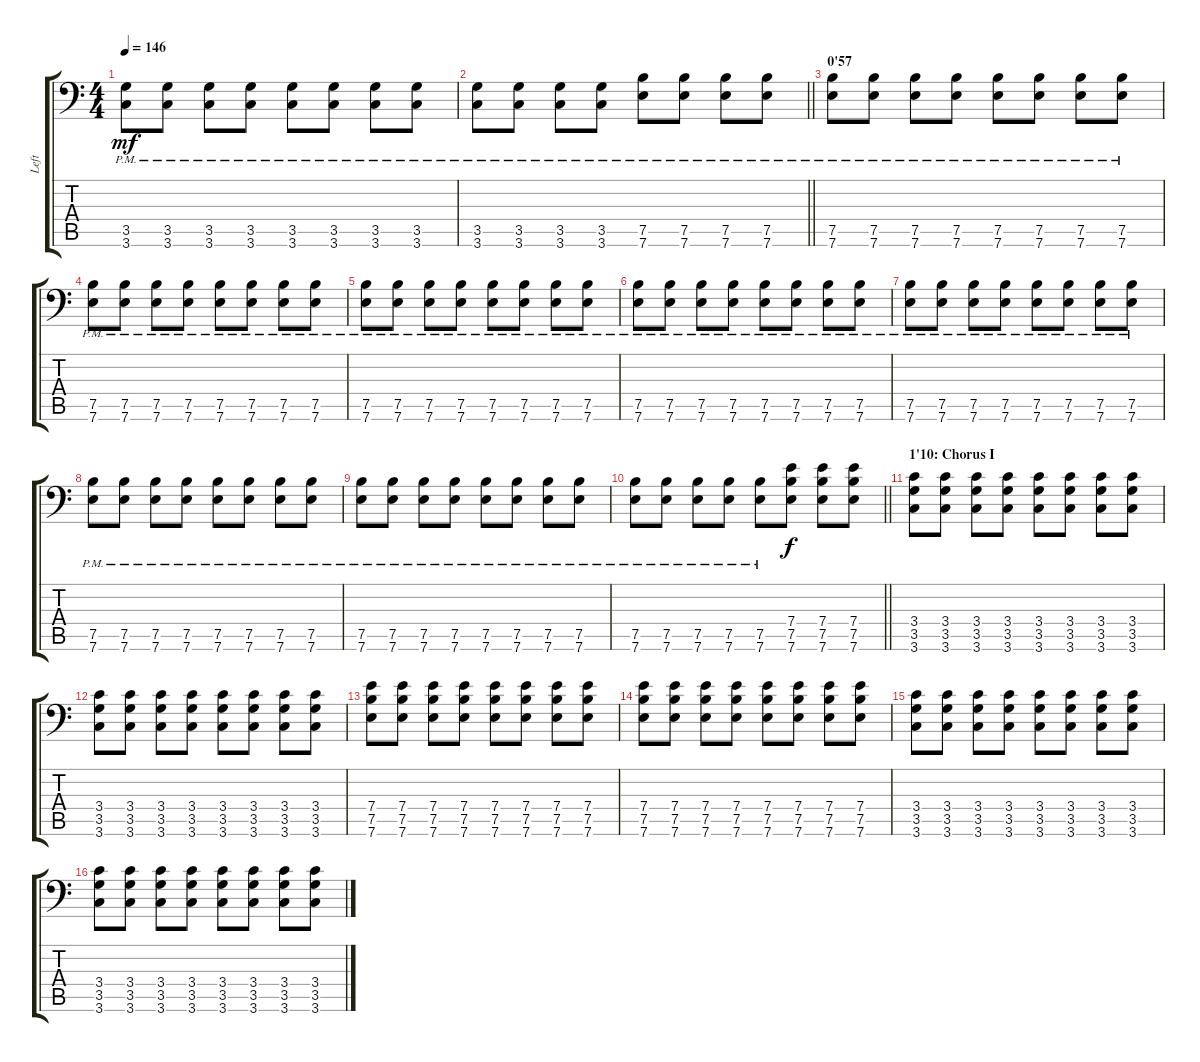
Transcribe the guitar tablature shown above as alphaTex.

\track ("Left" "Left") {instrument distortionguitar}
\staff {score tabs}
\tuning (B3 Gb3 D3 A2 E2 A1) {hide}
\ts (4 4)
\tempo 146
\clef f4
\ks c
(3.5{pm} 3.6{pm}).8{dy mf} (3.5{pm} 3.6{pm}).8 (3.5{pm} 3.6{pm}).8 (3.5{pm} 3.6{pm}).8 (3.5{pm} 3.6{pm}).8 (3.5{pm} 3.6{pm}).8 (3.5{pm} 3.6{pm}).8 (3.5{pm} 3.6{pm}).8 |
\barLineRight lightlight
(3.5{pm} 3.6{pm}).8 (3.5{pm} 3.6{pm}).8 (3.5{pm} 3.6{pm}).8 (3.5{pm} 3.6{pm}).8 (7.5{pm} 7.6{pm}).8 (7.5{pm} 7.6{pm}).8 (7.5{pm} 7.6{pm}).8 (7.5{pm} 7.6{pm}).8 |
\section ("" "0'57")
(7.5{pm} 7.6{pm}).8 (7.5{pm} 7.6{pm}).8 (7.5{pm} 7.6{pm}).8 (7.5{pm} 7.6{pm}).8 (7.5{pm} 7.6{pm}).8 (7.5{pm} 7.6{pm}).8 (7.5{pm} 7.6{pm}).8 (7.5{pm} 7.6{pm}).8 |
(7.5{pm} 7.6{pm}).8 (7.5{pm} 7.6{pm}).8 (7.5{pm} 7.6{pm}).8 (7.5{pm} 7.6{pm}).8 (7.5{pm} 7.6{pm}).8 (7.5{pm} 7.6{pm}).8 (7.5{pm} 7.6{pm}).8 (7.5{pm} 7.6{pm}).8 |
(7.5{pm} 7.6{pm}).8 (7.5{pm} 7.6{pm}).8 (7.5{pm} 7.6{pm}).8 (7.5{pm} 7.6{pm}).8 (7.5{pm} 7.6{pm}).8 (7.5{pm} 7.6{pm}).8 (7.5{pm} 7.6{pm}).8 (7.5{pm} 7.6{pm}).8 |
(7.5{pm} 7.6{pm}).8 (7.5{pm} 7.6{pm}).8 (7.5{pm} 7.6{pm}).8 (7.5{pm} 7.6{pm}).8 (7.5{pm} 7.6{pm}).8 (7.5{pm} 7.6{pm}).8 (7.5{pm} 7.6{pm}).8 (7.5{pm} 7.6{pm}).8 |
(7.5{pm} 7.6{pm}).8 (7.5{pm} 7.6{pm}).8 (7.5{pm} 7.6{pm}).8 (7.5{pm} 7.6{pm}).8 (7.5{pm} 7.6{pm}).8 (7.5{pm} 7.6{pm}).8 (7.5{pm} 7.6{pm}).8 (7.5{pm} 7.6{pm}).8 |
(7.5{pm} 7.6{pm}).8 (7.5{pm} 7.6{pm}).8 (7.5{pm} 7.6{pm}).8 (7.5{pm} 7.6{pm}).8 (7.5{pm} 7.6{pm}).8 (7.5{pm} 7.6{pm}).8 (7.5{pm} 7.6{pm}).8 (7.5{pm} 7.6{pm}).8 |
(7.5{pm} 7.6{pm}).8 (7.5{pm} 7.6{pm}).8 (7.5{pm} 7.6{pm}).8 (7.5{pm} 7.6{pm}).8 (7.5{pm} 7.6{pm}).8 (7.5{pm} 7.6{pm}).8 (7.5{pm} 7.6{pm}).8 (7.5{pm} 7.6{pm}).8 |
\barLineRight lightlight
(7.5{pm} 7.6{pm}).8 (7.5{pm} 7.6{pm}).8 (7.5{pm} 7.6{pm}).8 (7.5{pm} 7.6{pm}).8 (7.5{pm} 7.6{pm}).8 (7.4 7.5 7.6).8{dy f} (7.4 7.5 7.6).8 (7.4 7.5 7.6).8 |
\section ("" "1'10: Chorus I")
(3.4 3.5 3.6).8 (3.4 3.5 3.6).8 (3.4 3.5 3.6).8 (3.4 3.5 3.6).8 (3.4 3.5 3.6).8 (3.4 3.5 3.6).8 (3.4 3.5 3.6).8 (3.4 3.5 3.6).8 |
(3.4 3.5 3.6).8 (3.4 3.5 3.6).8 (3.4 3.5 3.6).8 (3.4 3.5 3.6).8 (3.4 3.5 3.6).8 (3.4 3.5 3.6).8 (3.4 3.5 3.6).8 (3.4 3.5 3.6).8 |
(7.4 7.5 7.6).8 (7.4 7.5 7.6).8 (7.4 7.5 7.6).8 (7.4 7.5 7.6).8 (7.4 7.5 7.6).8 (7.4 7.5 7.6).8 (7.4 7.5 7.6).8 (7.4 7.5 7.6).8 |
(7.4 7.5 7.6).8 (7.4 7.5 7.6).8 (7.4 7.5 7.6).8 (7.4 7.5 7.6).8 (7.4 7.5 7.6).8 (7.4 7.5 7.6).8 (7.4 7.5 7.6).8 (7.4 7.5 7.6).8 |
(3.4 3.5 3.6).8 (3.4 3.5 3.6).8 (3.4 3.5 3.6).8 (3.4 3.5 3.6).8 (3.4 3.5 3.6).8 (3.4 3.5 3.6).8 (3.4 3.5 3.6).8 (3.4 3.5 3.6).8 |
(3.4 3.5 3.6).8 (3.4 3.5 3.6).8 (3.4 3.5 3.6).8 (3.4 3.5 3.6).8 (3.4 3.5 3.6).8 (3.4 3.5 3.6).8 (3.4 3.5 3.6).8 (3.4 3.5 3.6).8
